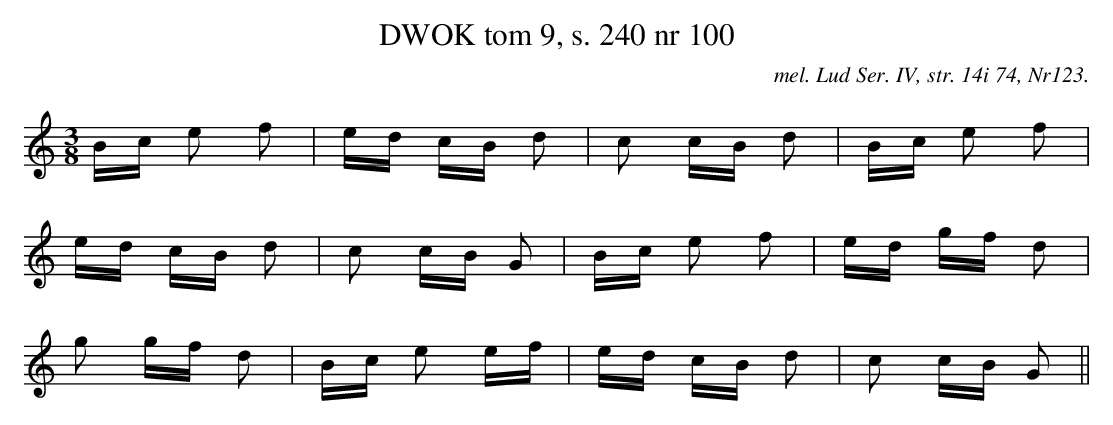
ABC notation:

X:1
T:DWOK tom 9, s. 240 nr 100
O:mel. Lud Ser. IV, str. 14i 74, Nr123.
L:1/16
M:3/8
K:C
Bc e2 f2|ed cB d2|c2 cB d2|Bc e2 f2|
ed cB d2|c2 cB G2|Bc e2 f2|ed gf d2|
g2 gf d2|Bc e2 ef|ed cB d2|c2 cB G2||
